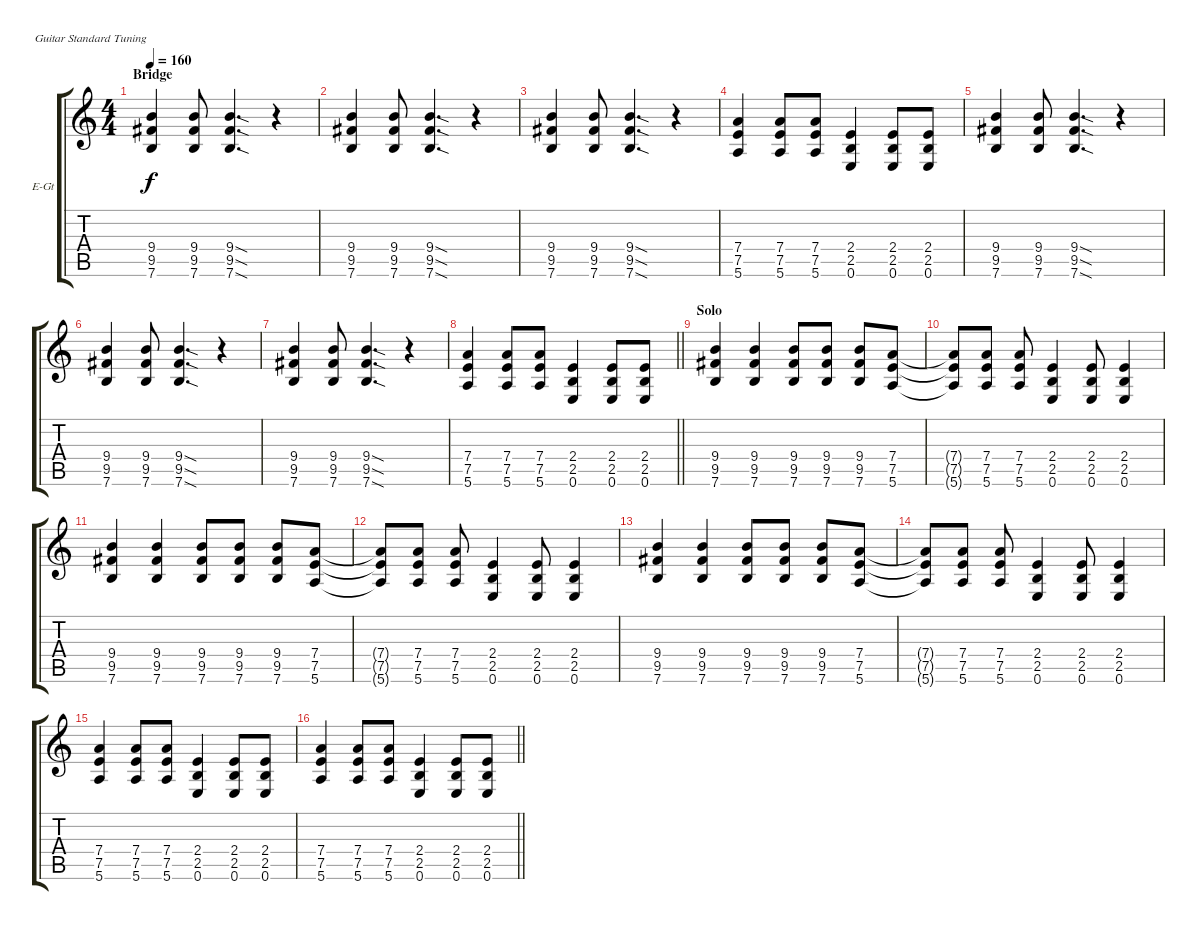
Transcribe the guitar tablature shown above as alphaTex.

\bracketExtendMode groupsimilarinstruments
\firstSystemTrackNameOrientation horizontal
\otherSystemsTrackNameOrientation horizontal
\track ("Rtythm guitar" "E-Gt") {instrument overdrivenguitar}
\staff {score tabs}
\tuning (E4 B3 G3 D3 A2 E2)
\ts (4 4)
\section ("" "Bridge")
\tempo 160
\clef g2
\ks c
(9.4 9.5 7.6).4{dy f} (9.4 9.5 7.6).8 (9.4{sod} 9.5{sod} 7.6{sod}).4{d} r.4 |
(9.4 9.5 7.6).4 (9.4 9.5 7.6).8 (9.4{sod} 9.5{sod} 7.6{sod}).4{d} r.4 |
(9.4 9.5 7.6).4 (9.4 9.5 7.6).8 (9.4{sod} 9.5{sod} 7.6{sod}).4{d} r.4 |
(7.4 7.5 5.6).4 (7.4 7.5 5.6).8 (7.4 7.5 5.6).8 (2.4 2.5 0.6).4 (2.4 2.5 0.6).8 (2.4 2.5 0.6).8 |
(9.4 9.5 7.6).4 (9.4 9.5 7.6).8 (9.4{sod} 9.5{sod} 7.6{sod}).4{d} r.4 |
(9.4 9.5 7.6).4 (9.4 9.5 7.6).8 (9.4{sod} 9.5{sod} 7.6{sod}).4{d} r.4 |
(9.4 9.5 7.6).4 (9.4 9.5 7.6).8 (9.4{sod} 9.5{sod} 7.6{sod}).4{d} r.4 |
\barLineRight lightlight
(7.4 7.5 5.6).4 (7.4 7.5 5.6).8 (7.4 7.5 5.6).8 (2.4 2.5 0.6).4 (2.4 2.5 0.6).8 (2.4 2.5 0.6).8 |
\section ("" "Solo")
(9.4 9.5 7.6).4 (9.4 9.5 7.6).4 (9.4 9.5 7.6).8 (9.4 9.5 7.6).8 (9.4 9.5 7.6).8 (7.4 7.5 5.6).8 |
(7.4{t} 7.5{t} 5.6{t}).8 (7.4 7.5 5.6).8 (7.4 7.5 5.6).8 (2.4 2.5 0.6).4 (2.4 2.5 0.6).8 (2.4 2.5 0.6).4 |
(9.4 9.5 7.6).4 (9.4 9.5 7.6).4 (9.4 9.5 7.6).8 (9.4 9.5 7.6).8 (9.4 9.5 7.6).8 (7.4 7.5 5.6).8 |
(7.4{t} 7.5{t} 5.6{t}).8 (7.4 7.5 5.6).8 (7.4 7.5 5.6).8 (2.4 2.5 0.6).4 (2.4 2.5 0.6).8 (2.4 2.5 0.6).4 |
(9.4 9.5 7.6).4 (9.4 9.5 7.6).4 (9.4 9.5 7.6).8 (9.4 9.5 7.6).8 (9.4 9.5 7.6).8 (7.4 7.5 5.6).8 |
(7.4{t} 7.5{t} 5.6{t}).8 (7.4 7.5 5.6).8 (7.4 7.5 5.6).8 (2.4 2.5 0.6).4 (2.4 2.5 0.6).8 (2.4 2.5 0.6).4 |
(7.4 7.5 5.6).4 (7.4 7.5 5.6).8 (7.4 7.5 5.6).8 (2.4 2.5 0.6).4 (2.4 2.5 0.6).8 (2.4 2.5 0.6).8 |
\barLineRight lightlight
(7.4 7.5 5.6).4 (7.4 7.5 5.6).8 (7.4 7.5 5.6).8 (2.4 2.5 0.6).4 (2.4 2.5 0.6).8 (2.4 2.5 0.6).8
